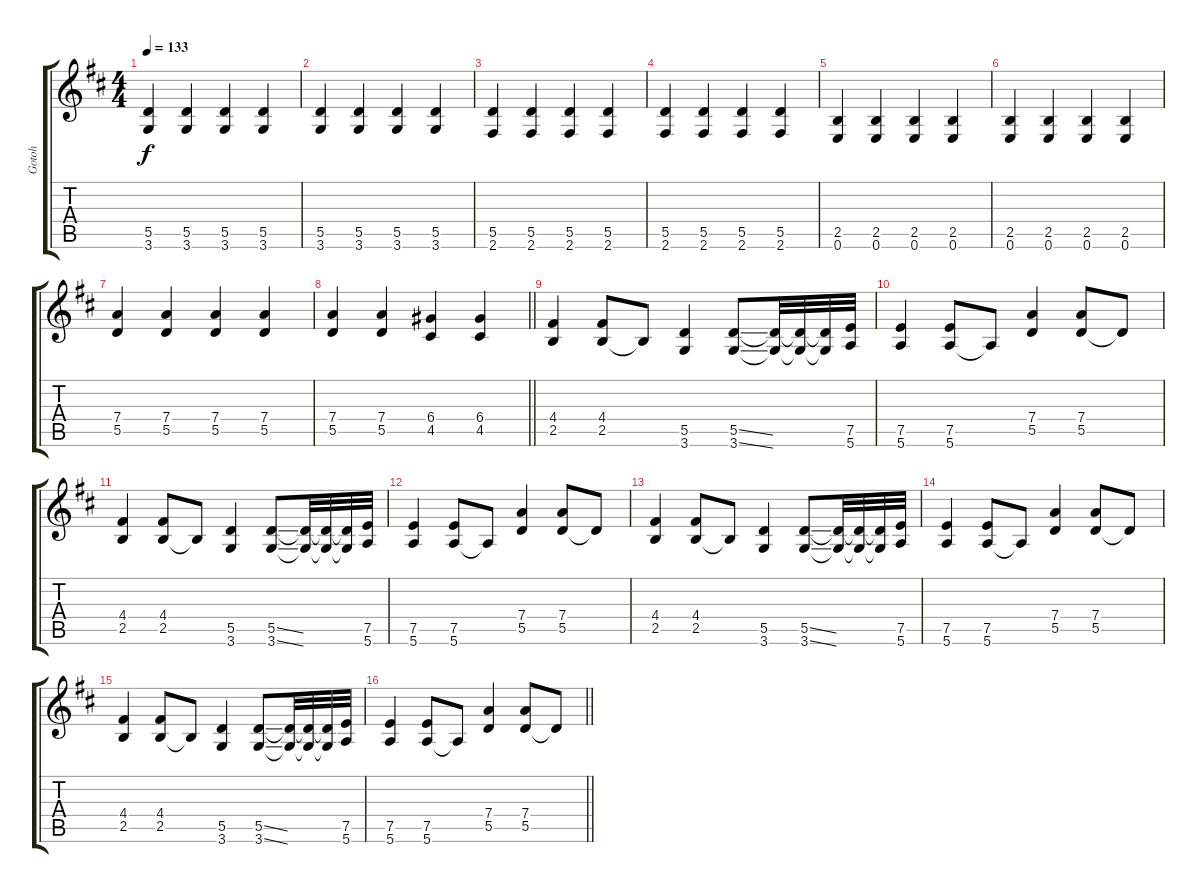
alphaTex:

\track ("Gotoh" "Gotoh") {instrument overdrivenguitar}
\staff {score tabs}
\tuning (E4 B3 G3 D3 A2 E2) {hide}
\ts (4 4)
\tempo 133
\clef g2
\ks d
(5.5 3.6).4{dy f} (5.5 3.6).4 (5.5 3.6).4 (5.5 3.6).4 |
(5.5 3.6).4 (5.5 3.6).4 (5.5 3.6).4 (5.5 3.6).4 |
(5.5 2.6).4 (5.5 2.6).4 (5.5 2.6).4 (5.5 2.6).4 |
(5.5 2.6).4 (5.5 2.6).4 (5.5 2.6).4 (5.5 2.6).4 |
(2.5 0.6).4 (2.5 0.6).4 (2.5 0.6).4 (2.5 0.6).4 |
(2.5 0.6).4 (2.5 0.6).4 (2.5 0.6).4 (2.5 0.6).4 |
(7.4 5.5).4 (7.4 5.5).4 (7.4 5.5).4 (7.4 5.5).4 |
\barLineRight lightlight
(7.4 5.5).4 (7.4 5.5).4 (6.4 4.5).4 (6.4 4.5).4 |
(4.4 2.5).4 (4.4 2.5).8 2.5{t}.8 (5.5 3.6).4 (5.5{ss} 3.6{ss}).8 (5.5{t} 3.6{t}).32 (5.5{t} 3.6{t}).32 (5.5{t} 3.6{t}).32 (7.5 5.6).32 |
(7.5 5.6).4 (7.5 5.6).8 5.6{t}.8 (7.4 5.5).4 (7.4 5.5).8 5.5{t}.8 |
(4.4 2.5).4 (4.4 2.5).8 2.5{t}.8 (5.5 3.6).4 (5.5{ss} 3.6{ss}).8 (5.5{t} 3.6{t}).32 (5.5{t} 3.6{t}).32 (5.5{t} 3.6{t}).32 (7.5 5.6).32 |
(7.5 5.6).4 (7.5 5.6).8 5.6{t}.8 (7.4 5.5).4 (7.4 5.5).8 5.5{t}.8 |
(4.4 2.5).4 (4.4 2.5).8 2.5{t}.8 (5.5 3.6).4 (5.5{ss} 3.6{ss}).8 (5.5{t} 3.6{t}).32 (5.5{t} 3.6{t}).32 (5.5{t} 3.6{t}).32 (7.5 5.6).32 |
(7.5 5.6).4 (7.5 5.6).8 5.6{t}.8 (7.4 5.5).4 (7.4 5.5).8 5.5{t}.8 |
(4.4 2.5).4 (4.4 2.5).8 2.5{t}.8 (5.5 3.6).4 (5.5{ss} 3.6{ss}).8 (5.5{t} 3.6{t}).32 (5.5{t} 3.6{t}).32 (5.5{t} 3.6{t}).32 (7.5 5.6).32 |
\barLineRight lightlight
(7.5 5.6).4 (7.5 5.6).8 5.6{t}.8 (7.4 5.5).4 (7.4 5.5).8 5.5{t}.8
